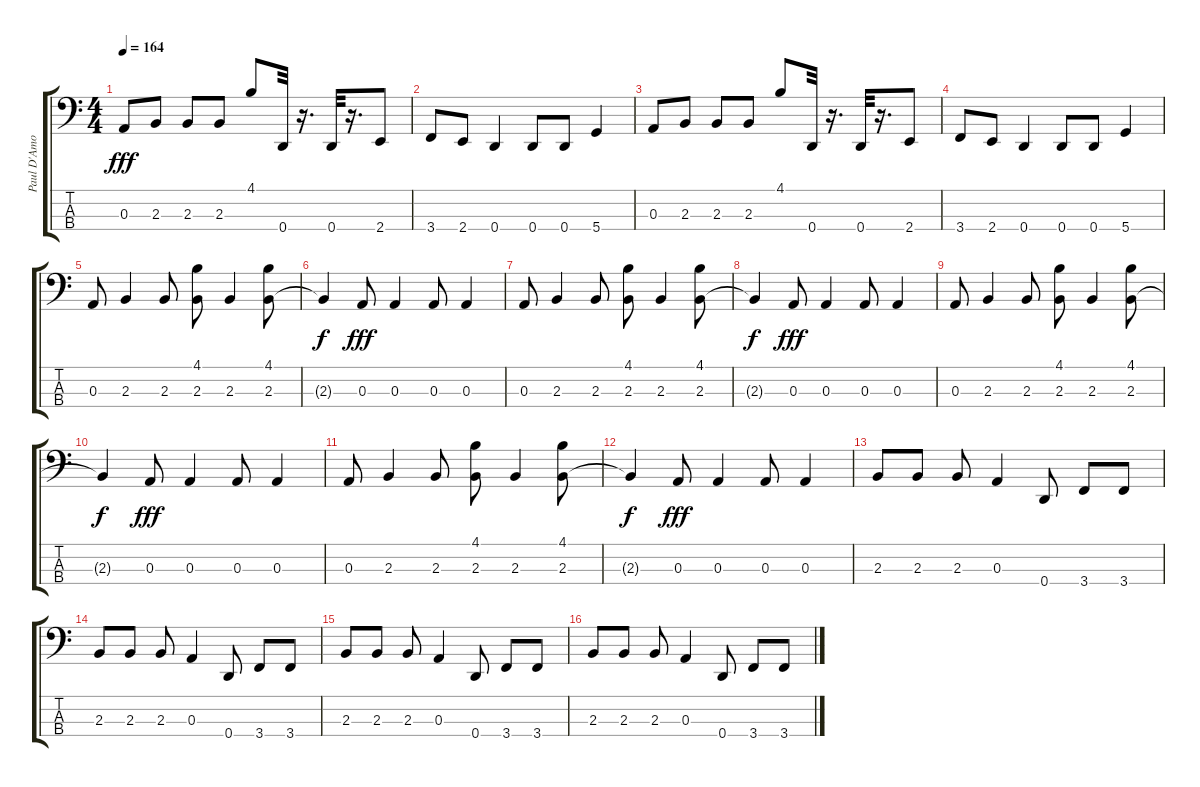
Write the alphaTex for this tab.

\track ("Paul D'Amour" "Paul D'Amo") {instrument electricbasspick}
\staff {score tabs}
\tuning (G2 D2 A1 D1) {hide}
\ts (4 4)
\tempo 164
\clef f4
\ks c
0.3.8{dy fff} 2.3.8 2.3.8 2.3.8 4.1.8 0.4.32 r.16{d} 0.4.32 r.16{d} 2.4.8 |
3.4.8 2.4.8 0.4.4 0.4.8 0.4.8 5.4.4 |
0.3.8 2.3.8 2.3.8 2.3.8 4.1.8 0.4.32 r.16{d} 0.4.32 r.16{d} 2.4.8 |
3.4.8 2.4.8 0.4.4 0.4.8 0.4.8 5.4.4 |
0.3.8 2.3.4 2.3.8 (4.1 2.3).8 2.3.4 (4.1 2.3).8 |
2.3{t}.4{dy f} 0.3.8{dy fff} 0.3.4 0.3.8 0.3.4 |
0.3.8 2.3.4 2.3.8 (4.1 2.3).8 2.3.4 (4.1 2.3).8 |
2.3{t}.4{dy f} 0.3.8{dy fff} 0.3.4 0.3.8 0.3.4 |
0.3.8 2.3.4 2.3.8 (4.1 2.3).8 2.3.4 (4.1 2.3).8 |
2.3{t}.4{dy f} 0.3.8{dy fff} 0.3.4 0.3.8 0.3.4 |
0.3.8 2.3.4 2.3.8 (4.1 2.3).8 2.3.4 (4.1 2.3).8 |
2.3{t}.4{dy f} 0.3.8{dy fff} 0.3.4 0.3.8 0.3.4 |
2.3.8 2.3.8 2.3.8 0.3.4 0.4.8 3.4.8 3.4.8 |
2.3.8 2.3.8 2.3.8 0.3.4 0.4.8 3.4.8 3.4.8 |
2.3.8 2.3.8 2.3.8 0.3.4 0.4.8 3.4.8 3.4.8 |
2.3.8 2.3.8 2.3.8 0.3.4 0.4.8 3.4.8 3.4.8
